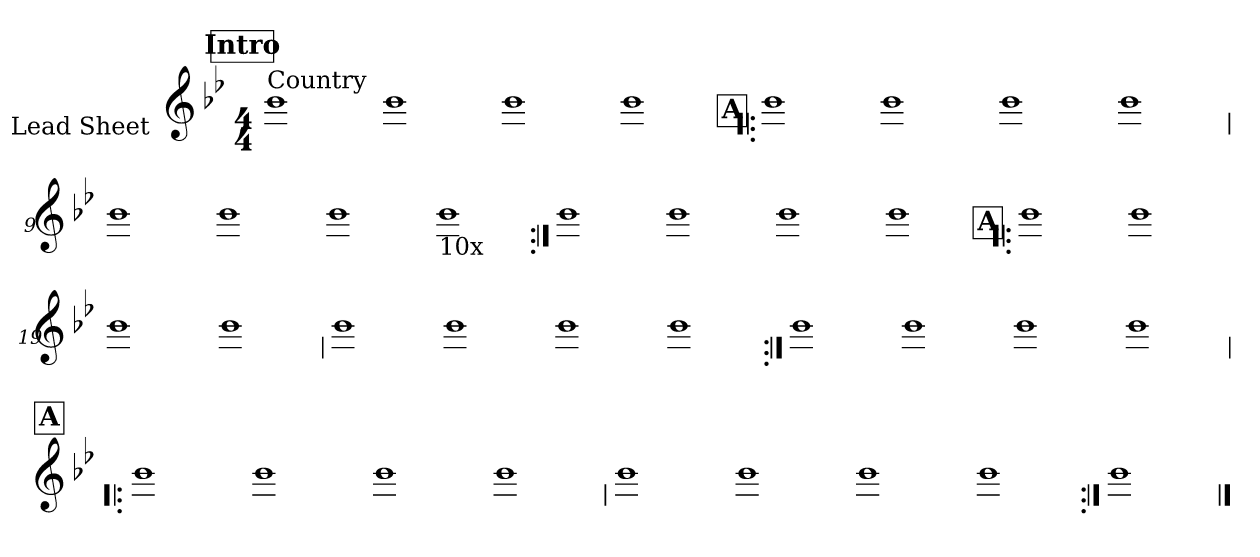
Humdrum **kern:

**kern
*part1
*staff1
*I"Lead Sheet
*stria0
*clefG2
*k[b-e-]
*B-:
*M4/4
*MM205
!!LO:REH:place=s1:a:t=Intro
=1||
!LO:TX:a:t=Country
1b-
=2-
1b-
=3-
1b-
=4-
1b-
!!LO:LB:g=z
!!LO:REH:place=s1:a:t=A
=5!|:
1b-
=6-
1b-
=7-
1b-
=8-
1b-
!!LO:LB:g=z
=9
1b-
=10-
1b-
=11-
1b-
=12-
!LO:TX:b:t=10x
1b-
!!LO:LB:g=z
=13:|!
1b-
=14-
1b-
=15-
1b-
=16-
1b-
!!LO:LB:g=z
!!LO:REH:place=s1:a:t=A
=17!|:
1b-
=18-
1b-
=19-
1b-
=20-
1b-
!!LO:LB:g=z
=21
1b-
=22-
1b-
=23-
1b-
=24-
1b-
!!LO:LB:g=z
=25:|!
1b-
=26-
1b-
=27-
1b-
=28-
1b-
!!LO:LB:g=z
!!LO:REH:place=s1:a:t=A
=29!|:
1b-
=30-
1b-
=31-
1b-
=32-
1b-
!!LO:LB:g=z
=33
1b-
=34-
1b-
=35-
1b-
=36-
1b-
!!LO:LB:g=z
=37:|!
1b-
==
*-
